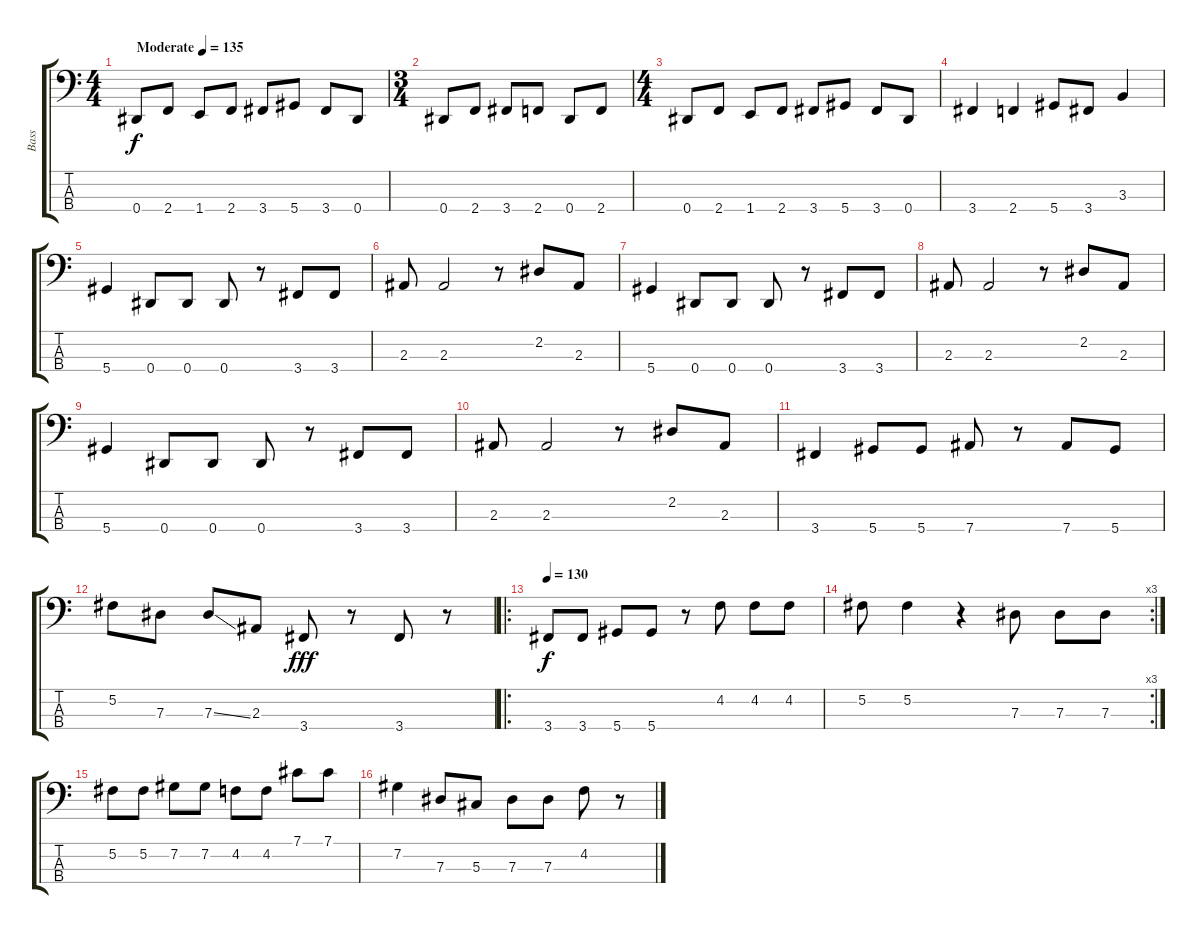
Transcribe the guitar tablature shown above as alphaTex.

\track ("Bass" "Bass") {instrument electricbassfinger}
\staff {score tabs}
\tuning (Gb2 Db2 Ab1 Eb1) {hide}
\ts (4 4)
\tempo (135 "Moderate")
\clef f4
\ks c
0.4.8{dy f instrument electricbassfinger} 2.4.8 1.4.8 2.4.8 3.4.8 5.4.8 3.4.8 0.4.8 |
\ts (3 4)
0.4.8 2.4.8 3.4.8 2.4.8 0.4.8 2.4.8 |
\ts (4 4)
0.4.8 2.4.8 1.4.8 2.4.8 3.4.8 5.4.8 3.4.8 0.4.8 |
3.4.4 2.4.4 5.4.8 3.4.8 3.3.4 |
5.4.4 0.4.8 0.4.8 0.4.8 r.8 3.4.8 3.4.8 |
2.3.8 2.3.2 r.8 2.2.8 2.3.8 |
5.4.4 0.4.8 0.4.8 0.4.8 r.8 3.4.8 3.4.8 |
2.3.8 2.3.2 r.8 2.2.8 2.3.8 |
5.4.4 0.4.8 0.4.8 0.4.8 r.8 3.4.8 3.4.8 |
2.3.8 2.3.2 r.8 2.2.8 2.3.8 |
3.4.4 5.4.8 5.4.8 7.4.8 r.8 7.4.8 5.4.8 |
5.2.8 7.3.8 7.3{ss}.8 2.3.8 3.4.8{dy fff} r.8 3.4.8 r.8 |
\ro
\tempo 130
3.4.8{dy f} 3.4.8 5.4.8 5.4.8 r.8 4.2.8 4.2.8 4.2.8 |
\rc 3
5.2.8 5.2.4 r.4 7.3.8 7.3.8 7.3.8 |
5.2.8 5.2.8 7.2.8 7.2.8 4.2.8 4.2.8 7.1.8 7.1.8 |
7.2.4 7.3.8 5.3.8 7.3.8 7.3.8 4.2.8 r.8
